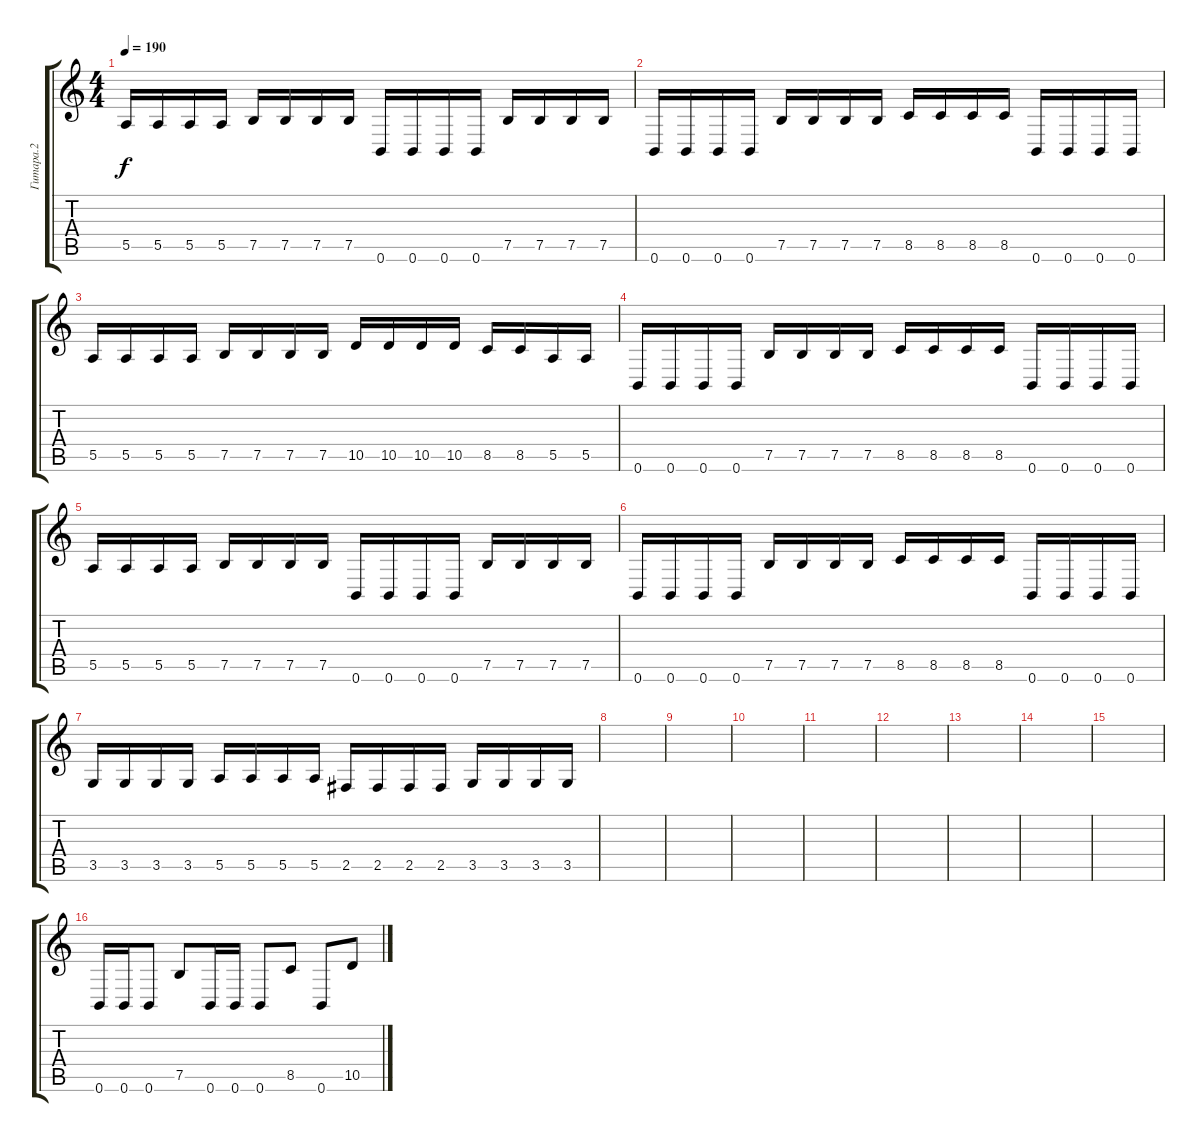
\track ("Гитара.2" "Гитара.2") {instrument distortionguitar}
\staff {score tabs}
\tuning (B3 Gb3 D3 A2 E2 B1) {hide}
\ts (4 4)
\tempo 190
\clef g2
\ks c
5.5.16{dy f} 5.5.16 5.5.16 5.5.16 7.5.16 7.5.16 7.5.16 7.5.16 0.6.16 0.6.16 0.6.16 0.6.16 7.5.16 7.5.16 7.5.16 7.5.16 |
0.6.16 0.6.16 0.6.16 0.6.16 7.5.16 7.5.16 7.5.16 7.5.16 8.5.16 8.5.16 8.5.16 8.5.16 0.6.16 0.6.16 0.6.16 0.6.16 |
5.5.16 5.5.16 5.5.16 5.5.16 7.5.16 7.5.16 7.5.16 7.5.16 10.5.16 10.5.16 10.5.16 10.5.16 8.5.16 8.5.16 5.5.16 5.5.16 |
0.6.16 0.6.16 0.6.16 0.6.16 7.5.16 7.5.16 7.5.16 7.5.16 8.5.16 8.5.16 8.5.16 8.5.16 0.6.16 0.6.16 0.6.16 0.6.16 |
5.5.16 5.5.16 5.5.16 5.5.16 7.5.16 7.5.16 7.5.16 7.5.16 0.6.16 0.6.16 0.6.16 0.6.16 7.5.16 7.5.16 7.5.16 7.5.16 |
0.6.16 0.6.16 0.6.16 0.6.16 7.5.16 7.5.16 7.5.16 7.5.16 8.5.16 8.5.16 8.5.16 8.5.16 0.6.16 0.6.16 0.6.16 0.6.16 |
3.5.16 3.5.16 3.5.16 3.5.16 5.5.16 5.5.16 5.5.16 5.5.16 2.5.16 2.5.16 2.5.16 2.5.16 3.5.16 3.5.16 3.5.16 3.5.16 |
|
|
|
|
|
|
|
|
0.6.16 0.6.16 0.6.8 7.5.8 0.6.16 0.6.16 0.6.8 8.5.8 0.6.8 10.5.8
